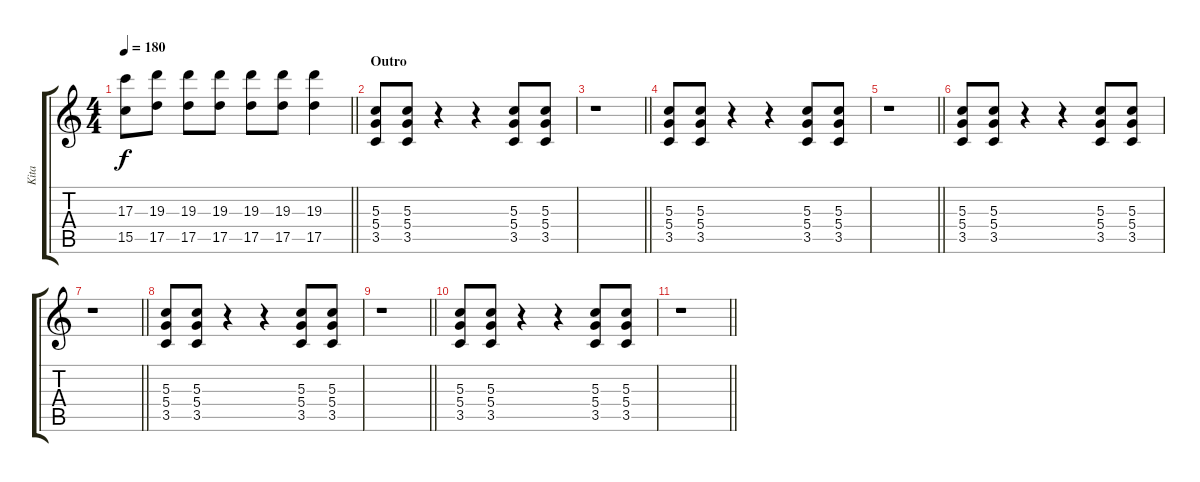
\track ("Kita" "Kita") {instrument distortionguitar}
\staff {score tabs}
\tuning (E4 B3 G3 D3 A2 E2) {hide}
\ts (4 4)
\tempo 180
\clef g2
\barLineRight lightlight
\ks c
(17.3 15.5).8{dy f} (19.3 17.5).8 (19.3 17.5).8 (19.3 17.5).8 (19.3 17.5).8 (19.3 17.5).8 (19.3 17.5).4 |
\section ("" "Outro")
(5.3 5.4 3.5).8{instrument overdrivenguitar} (5.3 5.4 3.5).8 r.4 r.4 (5.3 5.4 3.5).8 (5.3 5.4 3.5).8 |
\barLineRight lightlight
r.1 |
(5.3 5.4 3.5).8 (5.3 5.4 3.5).8 r.4 r.4 (5.3 5.4 3.5).8 (5.3 5.4 3.5).8 |
\barLineRight lightlight
r.1 |
(5.3 5.4 3.5).8 (5.3 5.4 3.5).8 r.4 r.4 (5.3 5.4 3.5).8 (5.3 5.4 3.5).8 |
\barLineRight lightlight
r.1 |
(5.3 5.4 3.5).8 (5.3 5.4 3.5).8 r.4 r.4 (5.3 5.4 3.5).8 (5.3 5.4 3.5).8 |
\barLineRight lightlight
r.1 |
(5.3 5.4 3.5).8 (5.3 5.4 3.5).8 r.4 r.4 (5.3 5.4 3.5).8 (5.3 5.4 3.5).8 |
\barLineRight lightlight
r.1
